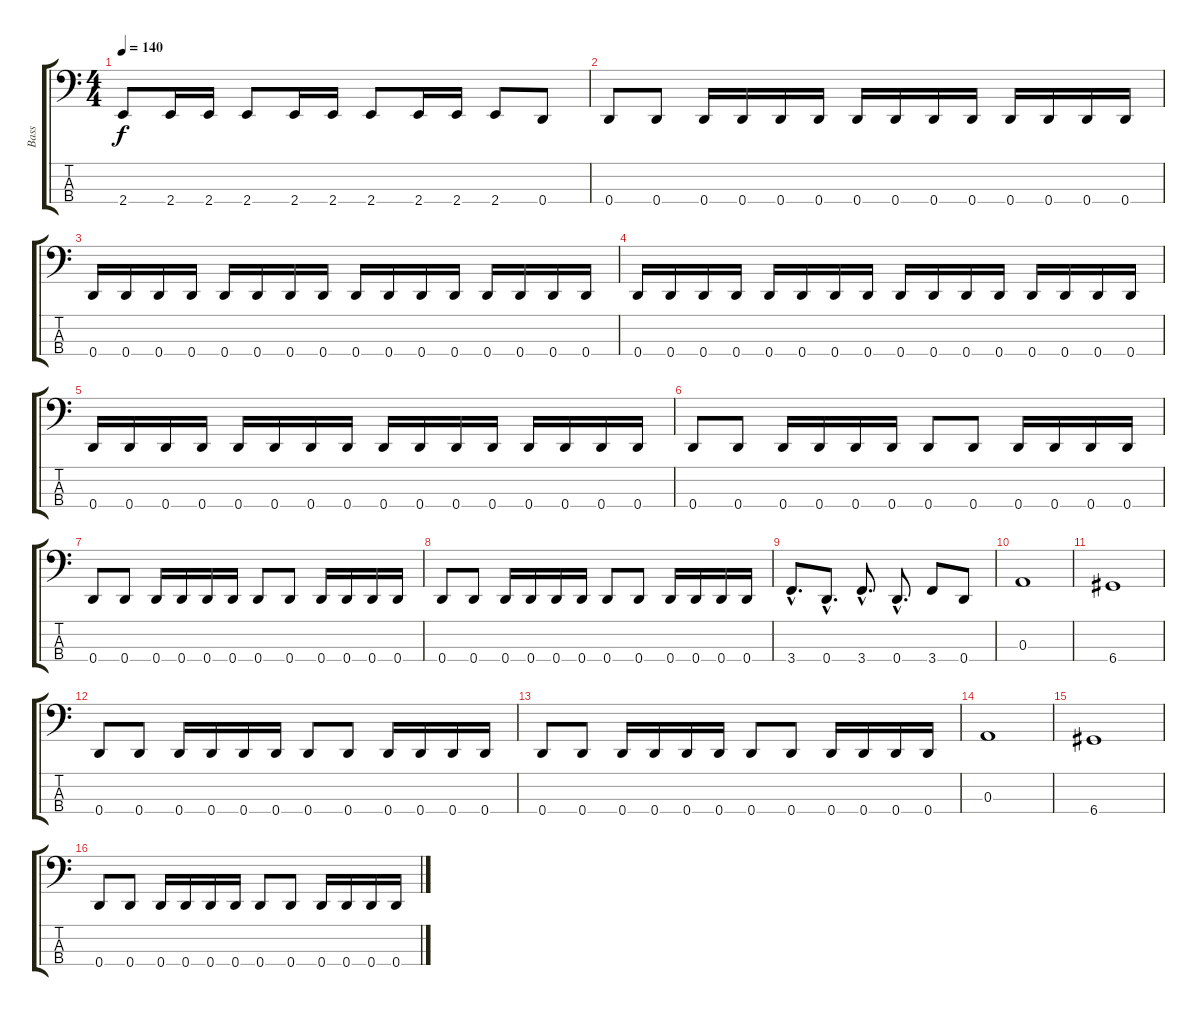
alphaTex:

\track ("Bass" "Bass") {instrument electricbasspick}
\staff {score tabs}
\tuning (G2 D2 A1 D1) {hide}
\ts (4 4)
\tempo 140
\clef f4
\ks c
2.4.8{dy f} 2.4.16 2.4.16 2.4.8 2.4.16 2.4.16 2.4.8 2.4.16 2.4.16 2.4.8 0.4.8 |
0.4.8 0.4.8 0.4.16 0.4.16 0.4.16 0.4.16 0.4.16 0.4.16 0.4.16 0.4.16 0.4.16 0.4.16 0.4.16 0.4.16 |
0.4.16 0.4.16 0.4.16 0.4.16 0.4.16 0.4.16 0.4.16 0.4.16 0.4.16 0.4.16 0.4.16 0.4.16 0.4.16 0.4.16 0.4.16 0.4.16 |
0.4.16 0.4.16 0.4.16 0.4.16 0.4.16 0.4.16 0.4.16 0.4.16 0.4.16 0.4.16 0.4.16 0.4.16 0.4.16 0.4.16 0.4.16 0.4.16 |
0.4.16 0.4.16 0.4.16 0.4.16 0.4.16 0.4.16 0.4.16 0.4.16 0.4.16 0.4.16 0.4.16 0.4.16 0.4.16 0.4.16 0.4.16 0.4.16 |
0.4.8 0.4.8 0.4.16 0.4.16 0.4.16 0.4.16 0.4.8 0.4.8 0.4.16 0.4.16 0.4.16 0.4.16 |
0.4.8 0.4.8 0.4.16 0.4.16 0.4.16 0.4.16 0.4.8 0.4.8 0.4.16 0.4.16 0.4.16 0.4.16 |
0.4.8 0.4.8 0.4.16 0.4.16 0.4.16 0.4.16 0.4.8 0.4.8 0.4.16 0.4.16 0.4.16 0.4.16 |
3.4{hac}.8{d} 0.4{hac}.8{d} 3.4{hac}.8{d} 0.4{hac}.8{d} 3.4.8 0.4.8 |
0.3.1 |
6.4.1 |
0.4.8 0.4.8 0.4.16 0.4.16 0.4.16 0.4.16 0.4.8 0.4.8 0.4.16 0.4.16 0.4.16 0.4.16 |
0.4.8 0.4.8 0.4.16 0.4.16 0.4.16 0.4.16 0.4.8 0.4.8 0.4.16 0.4.16 0.4.16 0.4.16 |
0.3.1 |
6.4.1 |
0.4.8 0.4.8 0.4.16 0.4.16 0.4.16 0.4.16 0.4.8 0.4.8 0.4.16 0.4.16 0.4.16 0.4.16
